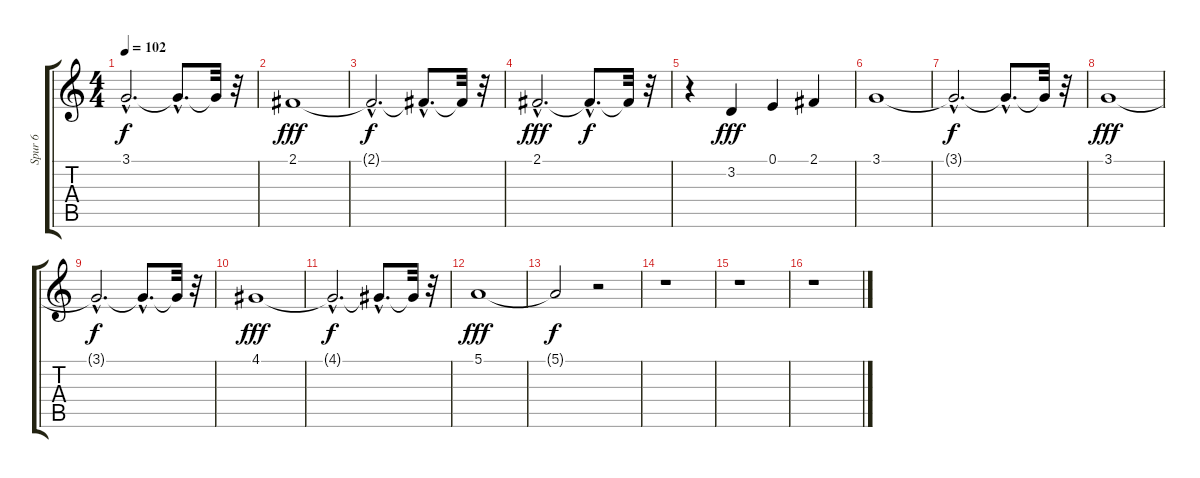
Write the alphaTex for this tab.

\track ("Spur 6" "Spur 6") {instrument lead6voice}
\staff {score tabs}
\tuning (E4 B3 G3 D3 A2 E2) {hide}
\ts (4 4)
\tempo 102
\clef g2
\ks c
3.1{hac t}.2{d dy f} 3.1{hac t}.8{d} 3.1{t}.32 r.32 |
2.1.1{dy fff} |
2.1{hac t}.2{d dy f} 2.1{hac t}.8{d} 2.1{t}.32 r.32 |
2.1{hac}.2{d dy fff} 2.1{hac t}.8{d dy f} 2.1{t}.32 r.32 |
r.4 3.2.4{dy fff} 0.1.4 2.1.4 |
3.1.1 |
3.1{hac t}.2{d dy f} 3.1{hac t}.8{d} 3.1{t}.32 r.32 |
3.1.1{dy fff} |
3.1{hac t}.2{d dy f} 3.1{hac t}.8{d} 3.1{t}.32 r.32 |
4.1.1{dy fff} |
4.1{hac t}.2{d dy f} 4.1{hac t}.8{d} 4.1{t}.32 r.32 |
5.1.1{dy fff} |
5.1{t}.2{dy f} r.2 |
r.1 |
r.1 |
r.1
